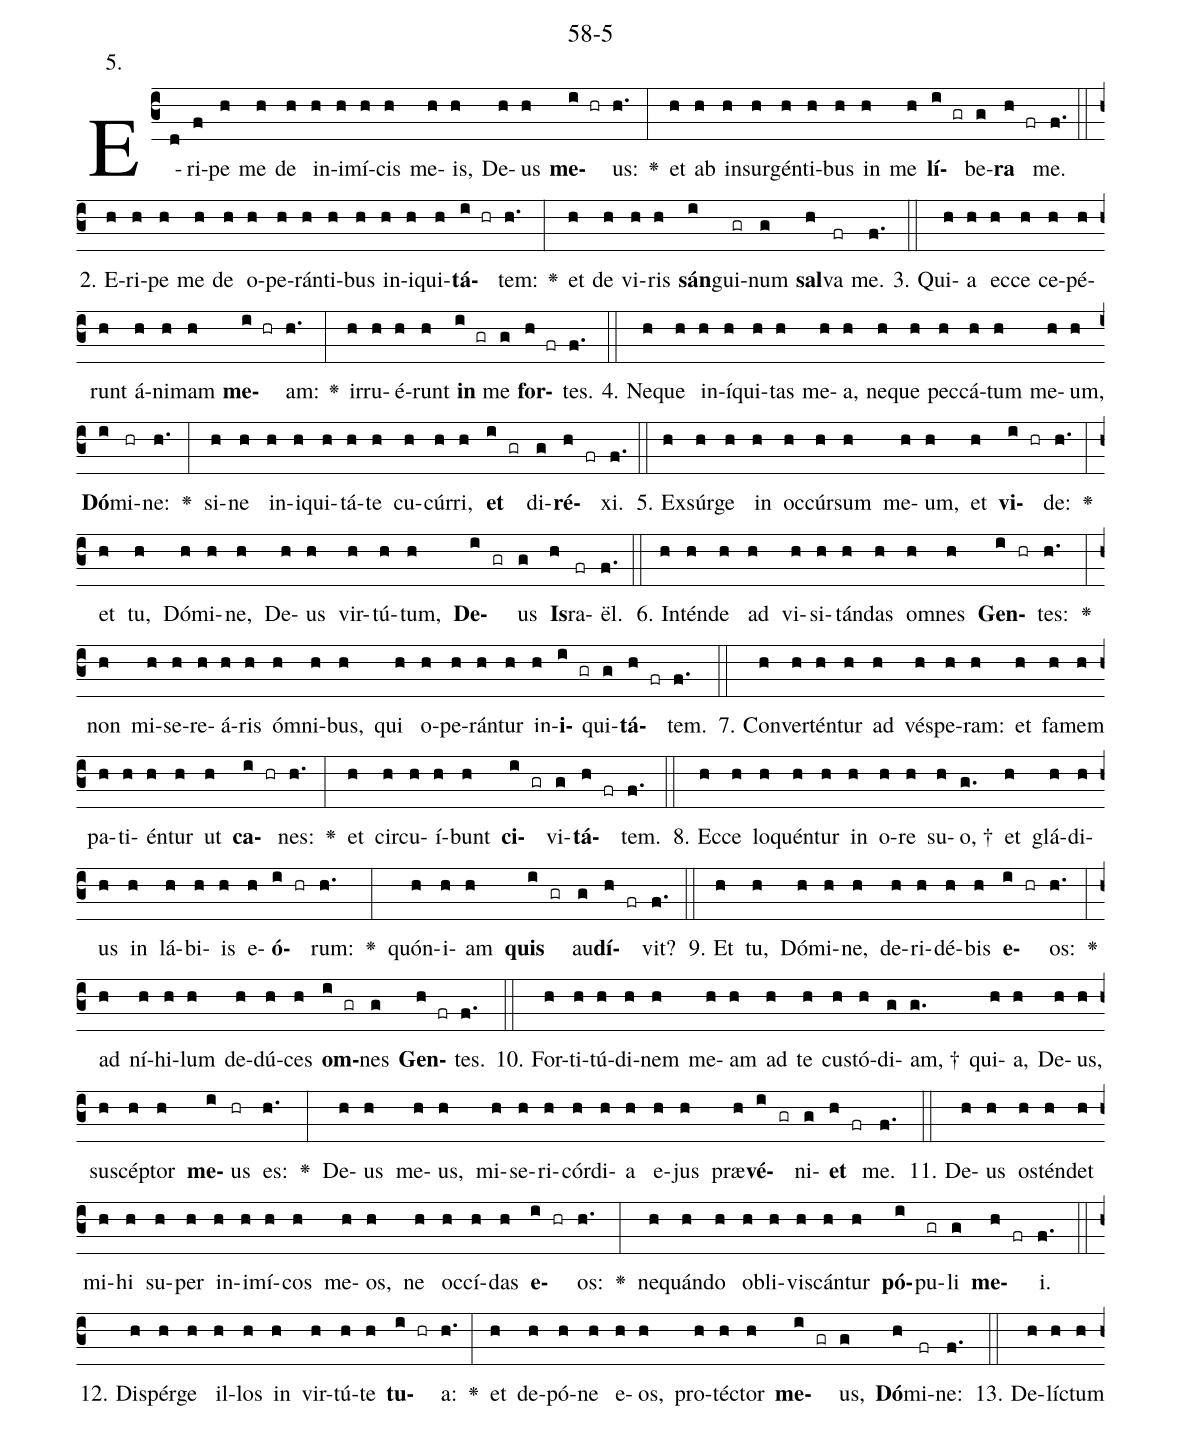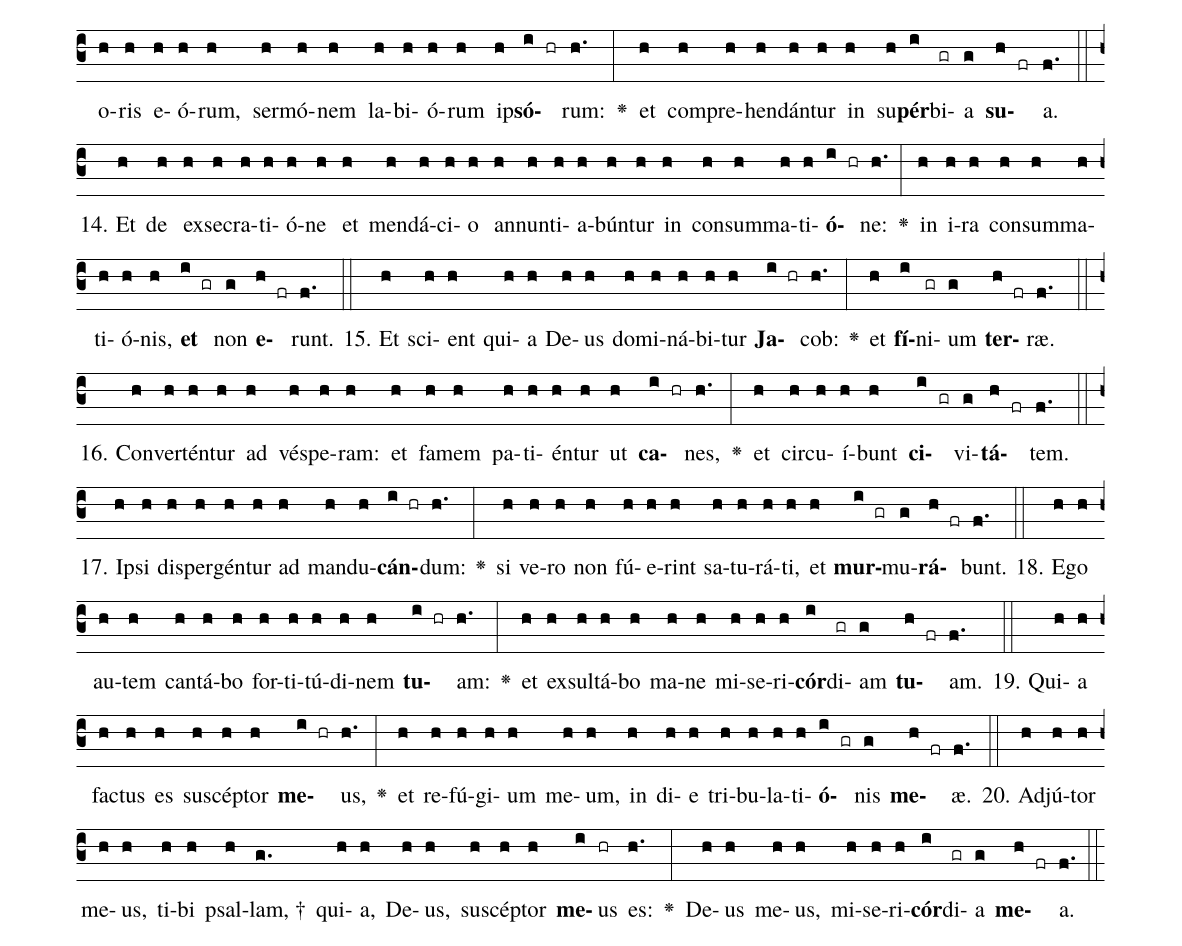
name: 58-5;
annotation: 5.;
%%
(c3)E(d)ri(f)pe(h) me(h) de(h) in(h)i(h)mí(h)cis(h) me(h)is,(h) De(h)us(h) <b>me</b>(i hr)us:(h.) <v>\greheightstar</v>(:) et(h) ab(h) in(h)sur(h)gén(h)ti(h)bus(h) in(h) me(h) <b>lí</b>(i gr)be(g)<b>ra</b>(h fr) me.(f.) (::)
2. E(h)ri(h)pe(h) me(h) de(h) o(h)pe(h)rán(h)ti(h)bus(h) in(h)i(h)qui(h)<b>tá</b>(i hr)tem:(h.) <v>\greheightstar</v>(:) et(h) de(h) vi(h)ris(h) <b>sán</b>(i)gui(gr)num(g) <b>sal</b>(h)va(fr) me.(f.) (::)
3. Qui(h)a(h) ec(h)ce(h) ce(h)pé(h)runt(h) á(h)ni(h)mam(h) <b>me</b>(i hr)am:(h.) <v>\greheightstar</v>(:) ir(h)ru(h)é(h)runt(h) <b>in</b>(i gr) me(g) <b>for</b>(h fr)tes.(f.) (::)
4. Ne(h)que(h) in(h)í(h)qui(h)tas(h) me(h)a,(h) ne(h)que(h) pec(h)cá(h)tum(h) me(h)um,(h) <b>Dó</b>(i)mi(hr)ne:(h.) <v>\greheightstar</v>(:) si(h)ne(h) in(h)i(h)qui(h)tá(h)te(h) cu(h)cúr(h)ri,(h) <b>et</b>(i gr) di(g)<b>ré</b>(h fr)xi.(f.) (::)
5. Ex(h)súr(h)ge(h) in(h) oc(h)cúr(h)sum(h) me(h)um,(h) et(h) <b>vi</b>(i hr)de:(h.) <v>\greheightstar</v>(:) et(h) tu,(h) Dó(h)mi(h)ne,(h) De(h)us(h) vir(h)tú(h)tum,(h) <b>De</b>(i gr)us(g) <b>Is</b>(h)ra(fr)ël.(f.) (::)
6. In(h)tén(h)de(h) ad(h) vi(h)si(h)tán(h)das(h) om(h)nes(h) <b>Gen</b>(i hr)tes:(h.) <v>\greheightstar</v>(:) non(h) mi(h)se(h)re(h)á(h)ris(h) óm(h)ni(h)bus,(h) qui(h) o(h)pe(h)rán(h)tur(h) in(h)<b>i</b>(i gr)qui(g)<b>tá</b>(h fr)tem.(f.) (::)
7. Con(h)ver(h)tén(h)tur(h) ad(h) vés(h)pe(h)ram:(h) et(h) fa(h)mem(h) pa(h)ti(h)én(h)tur(h) ut(h) <b>ca</b>(i hr)nes:(h.) <v>\greheightstar</v>(:) et(h) cir(h)cu(h)í(h)bunt(h) <b>ci</b>(i gr)vi(g)<b>tá</b>(h fr)tem.(f.) (::)
8. Ec(h)ce(h) lo(h)quén(h)tur(h) in(h) o(h)re(h) su(h)o, †(g.) et(h) glá(h)di(h)us(h) in(h) lá(h)bi(h)is(h) e(h)<b>ó</b>(i hr)rum:(h.) <v>\greheightstar</v>(:) quón(h)i(h)am(h) <b>quis</b>(i gr) au(g)<b>dí</b>(h fr)vit?(f.) (::)
9. Et(h) tu,(h) Dó(h)mi(h)ne,(h) de(h)ri(h)dé(h)bis(h) <b>e</b>(i hr)os:(h.) <v>\greheightstar</v>(:) ad(h) ní(h)hi(h)lum(h) de(h)dú(h)ces(h) <b>om</b>(i gr)nes(g) <b>Gen</b>(h fr)tes.(f.) (::)
10. For(h)ti(h)tú(h)di(h)nem(h) me(h)am(h) ad(h) te(h) cus(h)tó(h)di(g)am, †(g.) qui(h)a,(h) De(h)us,(h) su(h)scép(h)tor(h) <b>me</b>(i)us(hr) es:(h.) <v>\greheightstar</v>(:) De(h)us(h) me(h)us,(h) mi(h)se(h)ri(h)cór(h)di(h)a(h) e(h)jus(h) præ(h)<b>vé</b>(i gr)ni(g)<b>et</b>(h fr) me.(f.) (::)
11. De(h)us(h) os(h)tén(h)det(h) mi(h)hi(h) su(h)per(h) in(h)i(h)mí(h)cos(h) me(h)os,(h) ne(h) oc(h)cí(h)das(h) <b>e</b>(i hr)os:(h.) <v>\greheightstar</v>(:) ne(h)quán(h)do(h) ob(h)li(h)vis(h)cán(h)tur(h) <b>pó</b>(i)pu(gr)li(g) <b>me</b>(h fr)i.(f.) (::)
12. Di(h)spér(h)ge(h) il(h)los(h) in(h) vir(h)tú(h)te(h) <b>tu</b>(i hr)a:(h.) <v>\greheightstar</v>(:) et(h) de(h)pó(h)ne(h) e(h)os,(h) pro(h)téc(h)tor(h) <b>me</b>(i gr)us,(g) <b>Dó</b>(h)mi(fr)ne:(f.) (::)
13. De(h)líc(h)tum(h) o(h)ris(h) e(h)ó(h)rum,(h) ser(h)mó(h)nem(h) la(h)bi(h)ó(h)rum(h) ip(h)<b>só</b>(i hr)rum:(h.) <v>\greheightstar</v>(:) et(h) com(h)pre(h)hen(h)dán(h)tur(h) in(h) su(h)<b>pér</b>(i)bi(gr)a(g) <b>su</b>(h fr)a.(f.) (::)
14. Et(h) de(h) ex(h)se(h)cra(h)ti(h)ó(h)ne(h) et(h) men(h)dá(h)ci(h)o(h) an(h)nun(h)ti(h)a(h)bún(h)tur(h) in(h) con(h)sum(h)ma(h)ti(h)<b>ó</b>(i hr)ne:(h.) <v>\greheightstar</v>(:) in(h) i(h)ra(h) con(h)sum(h)ma(h)ti(h)ó(h)nis,(h) <b>et</b>(i gr) non(g) <b>e</b>(h fr)runt.(f.) (::)
15. Et(h) sci(h)ent(h) qui(h)a(h) De(h)us(h) do(h)mi(h)ná(h)bi(h)tur(h) <b>Ja</b>(i hr)cob:(h.) <v>\greheightstar</v>(:) et(h) <b>fí</b>(i)ni(gr)um(g) <b>ter</b>(h fr)ræ.(f.) (::)
16. Con(h)ver(h)tén(h)tur(h) ad(h) vés(h)pe(h)ram:(h) et(h) fa(h)mem(h) pa(h)ti(h)én(h)tur(h) ut(h) <b>ca</b>(i hr)nes,(h.) <v>\greheightstar</v>(:) et(h) cir(h)cu(h)í(h)bunt(h) <b>ci</b>(i gr)vi(g)<b>tá</b>(h fr)tem.(f.) (::)
17. Ip(h)si(h) di(h)sper(h)gén(h)tur(h) ad(h) man(h)du(h)<b>cán</b>(i hr)dum:(h.) <v>\greheightstar</v>(:) si(h) ve(h)ro(h) non(h) fú(h)e(h)rint(h) sa(h)tu(h)rá(h)ti,(h) et(h) <b>mur</b>(i gr)mu(g)<b>rá</b>(h fr)bunt.(f.) (::)
18. E(h)go(h) au(h)tem(h) can(h)tá(h)bo(h) for(h)ti(h)tú(h)di(h)nem(h) <b>tu</b>(i hr)am:(h.) <v>\greheightstar</v>(:) et(h) ex(h)sul(h)tá(h)bo(h) ma(h)ne(h) mi(h)se(h)ri(h)<b>cór</b>(i)di(gr)am(g) <b>tu</b>(h fr)am.(f.) (::)
19. Qui(h)a(h) fac(h)tus(h) es(h) su(h)scép(h)tor(h) <b>me</b>(i hr)us,(h.) <v>\greheightstar</v>(:) et(h) re(h)fú(h)gi(h)um(h) me(h)um,(h) in(h) di(h)e(h) tri(h)bu(h)la(h)ti(h)<b>ó</b>(i gr)nis(g) <b>me</b>(h fr)æ.(f.) (::)
20. Ad(h)jú(h)tor(h) me(h)us,(h) ti(h)bi(h) psal(h)lam, †(g.) qui(h)a,(h) De(h)us,(h) su(h)scép(h)tor(h) <b>me</b>(i)us(hr) es:(h.) <v>\greheightstar</v>(:) De(h)us(h) me(h)us,(h) mi(h)se(h)ri(h)<b>cór</b>(i)di(gr)a(g) <b>me</b>(h fr)a.(f.) (::)
